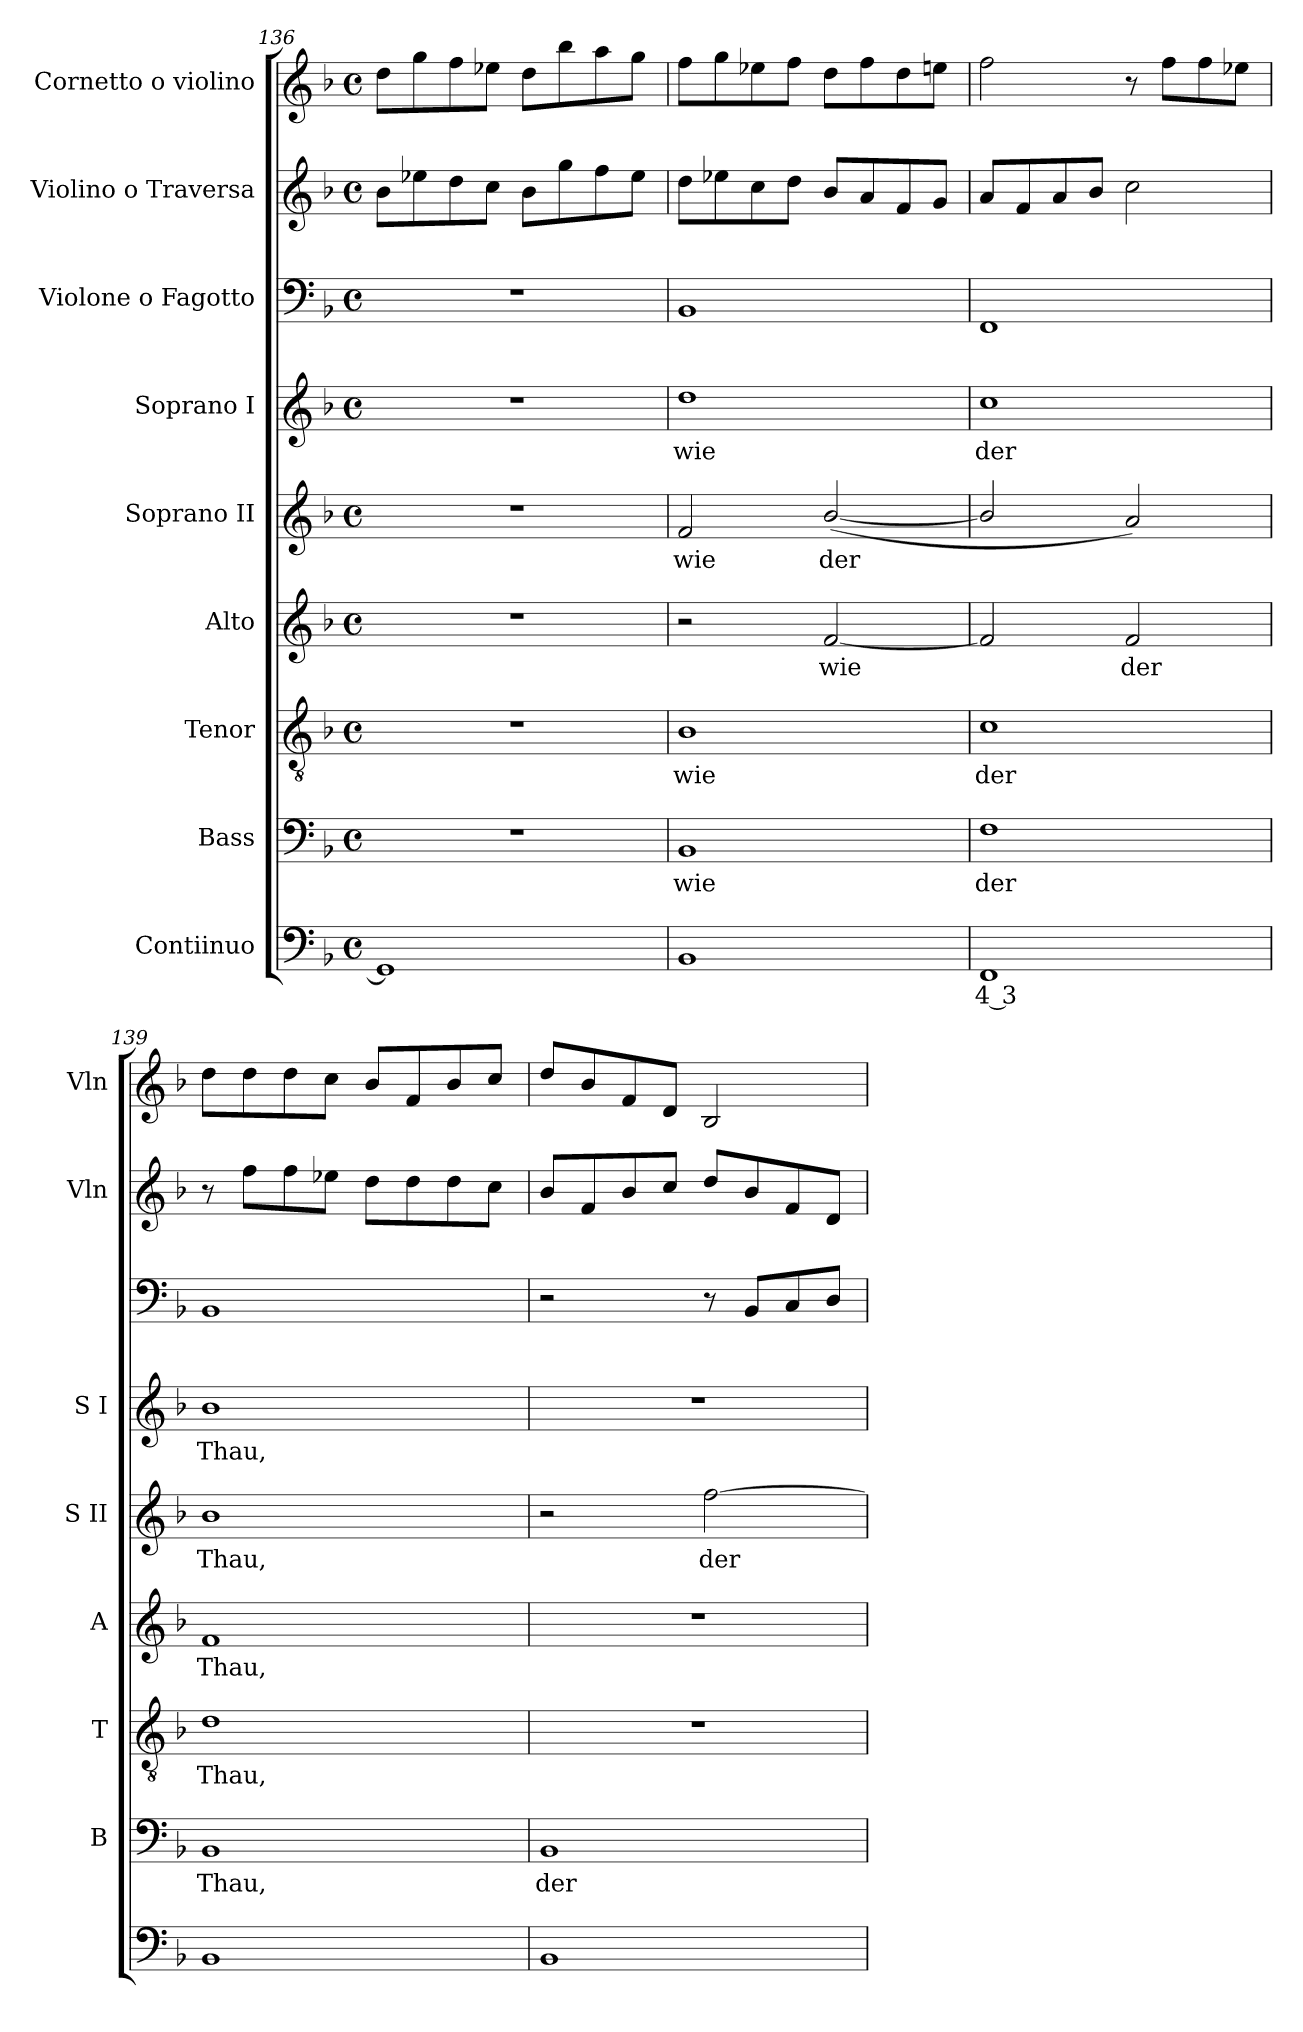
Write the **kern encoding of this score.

**kern	**text	**kern	**text	**kern	**text	**kern	**text	**kern	**text	**kern	**text	**kern	**kern	**kern
*part9	*part9	*part8	*part8	*part7	*part7	*part6	*part6	*part5	*part5	*part4	*part4	*part3	*part2	*part1
*staff9	*staff9	*staff8	*staff8	*staff7	*staff7	*staff6	*staff6	*staff5	*staff5	*staff4	*staff4	*staff3	*staff2	*staff1
*I"Contiinuo	*	*I"Bass	*	*I"Tenor	*	*I"Alto	*	*I"Soprano II	*	*I"Soprano I	*	*I"Violone o Fagotto	*I"Violino o Traversa	*I"Cornetto o violino
*	*	*I'B	*	*I'T	*	*I'A	*	*I'S II	*	*I'S I	*	*	*I'Vln	*I'Vln
!!LO:LB:g=z
*clefF4	*	*clefF4	*	*clefGv2	*	*clefG2	*	*clefG2	*	*clefG2	*	*clefF4	*clefG2	*clefG2
*k[b-]	*	*k[b-]	*	*k[b-]	*	*k[b-]	*	*k[b-]	*	*k[b-]	*	*k[b-]	*k[b-]	*k[b-]
*F:	*	*F:	*	*F:	*	*F:	*	*F:	*	*F:	*	*F:	*F:	*F:
*M4/4	*	*M4/4	*	*M4/4	*	*M4/4	*	*M4/4	*	*M4/4	*	*M4/4	*M4/4	*M4/4
*met(c)	*	*met(c)	*	*met(c)	*	*met(c)	*	*met(c)	*	*met(c)	*	*met(c)	*met(c)	*met(c)
=136	=136	=136	=136	=136	=136	=136	=136	=136	=136	=136	=136	=136	=136	=136
1GG]	.	1r	.	1r	.	1r	.	1r	.	1r	.	1r	8b-L	8ddL
.	.	.	.	.	.	.	.	.	.	.	.	.	8ee-X	8gg
.	.	.	.	.	.	.	.	.	.	.	.	.	8dd	8ff
.	.	.	.	.	.	.	.	.	.	.	.	.	8ccJ	8ee-XJ
.	.	.	.	.	.	.	.	.	.	.	.	.	8b-L	8ddL
.	.	.	.	.	.	.	.	.	.	.	.	.	8gg	8bb-
.	.	.	.	.	.	.	.	.	.	.	.	.	8ff	8aa
.	.	.	.	.	.	.	.	.	.	.	.	.	8ee-J	8ggJ
=137	=137	=137	=137	=137	=137	=137	=137	=137	=137	=137	=137	=137	=137	=137
!	!	!	!LO:LY:b	!	!LO:LY:b	!	!	!	!LO:LY:b	!	!LO:LY:b	!	!	!
1BB-	.	1BB-	wie	1B-	wie	2r	.	2f	wie	1dd	wie	1BB-	8ddL	8ffL
.	.	.	.	.	.	.	.	.	.	.	.	.	8ee-X	8gg
.	.	.	.	.	.	.	.	.	.	.	.	.	8cc	8ee-X
.	.	.	.	.	.	.	.	.	.	.	.	.	8ddJ	8ffJ
!	!	!	!	!	!	!	!LO:LY:b	!	!LO:LY:b	!	!	!	!	!
.	.	.	.	.	.	[2f	wie	(<[2b-/	der	.	.	.	8b-L	8ddL
.	.	.	.	.	.	.	.	.	.	.	.	.	8a	8ff
.	.	.	.	.	.	.	.	.	.	.	.	.	8f	8dd
.	.	.	.	.	.	.	.	.	.	.	.	.	8gJ	8eenJ
=138	=138	=138	=138	=138	=138	=138	=138	=138	=138	=138	=138	=138	=138	=138
!	!LO:LY:b	!	!LO:LY:b	!	!LO:LY:b	!	!	!	!	!	!LO:LY:b	!	!	!
1FF	4 3	1F	der	1c	der	2f]	.	2b-/]	.	1cc	der	1FF	8aL	2ff
.	.	.	.	.	.	.	.	.	.	.	.	.	8f	.
.	.	.	.	.	.	.	.	.	.	.	.	.	8a	.
.	.	.	.	.	.	.	.	.	.	.	.	.	8b-J	.
!	!	!	!	!	!	!	!LO:LY:b	!	!	!	!	!	!	!
.	.	.	.	.	.	2f	der	2a)	.	.	.	.	2cc	8r
.	.	.	.	.	.	.	.	.	.	.	.	.	.	8ffL
.	.	.	.	.	.	.	.	.	.	.	.	.	.	8ff
.	.	.	.	.	.	.	.	.	.	.	.	.	.	8ee-XJ
=139	=139	=139	=139	=139	=139	=139	=139	=139	=139	=139	=139	=139	=139	=139
!	!	!	!LO:LY:b	!	!LO:LY:b	!	!LO:LY:b	!	!LO:LY:b	!	!LO:LY:b	!	!	!
1BB-	.	1BB-	Thau,	1d	Thau,	1f	Thau,	1b-	Thau,	1b-	Thau,	1BB-	8r	8ddL
.	.	.	.	.	.	.	.	.	.	.	.	.	8ffL	8dd
.	.	.	.	.	.	.	.	.	.	.	.	.	8ff	8dd
.	.	.	.	.	.	.	.	.	.	.	.	.	8ee-XJ	8ccJ
.	.	.	.	.	.	.	.	.	.	.	.	.	8ddL	8b-L
.	.	.	.	.	.	.	.	.	.	.	.	.	8dd	8f
.	.	.	.	.	.	.	.	.	.	.	.	.	8dd	8b-
.	.	.	.	.	.	.	.	.	.	.	.	.	8ccJ	8ccJ
=140	=140	=140	=140	=140	=140	=140	=140	=140	=140	=140	=140	=140	=140	=140
!	!	!	!LO:LY:b	!	!	!	!	!	!	!	!	!	!	!
1BB-	.	1BB-	der	1r	.	1r	.	2r	.	1r	.	2r	8b-L	8ddL
.	.	.	.	.	.	.	.	.	.	.	.	.	8f	8b-
.	.	.	.	.	.	.	.	.	.	.	.	.	8b-	8f
.	.	.	.	.	.	.	.	.	.	.	.	.	8ccJ	8dJ
!	!	!	!	!	!	!	!	!	!LO:LY:b	!	!	!	!	!
.	.	.	.	.	.	.	.	[2ff	der	.	.	8r	8ddL	2B-
.	.	.	.	.	.	.	.	.	.	.	.	8BB-L	8b-	.
.	.	.	.	.	.	.	.	.	.	.	.	8C	8f	.
.	.	.	.	.	.	.	.	.	.	.	.	8DJ	8dJ	.
=	=	=	=	=	=	=	=	=	=	=	=	=	=	=
*-	*-	*-	*-	*-	*-	*-	*-	*-	*-	*-	*-	*-	*-	*-
